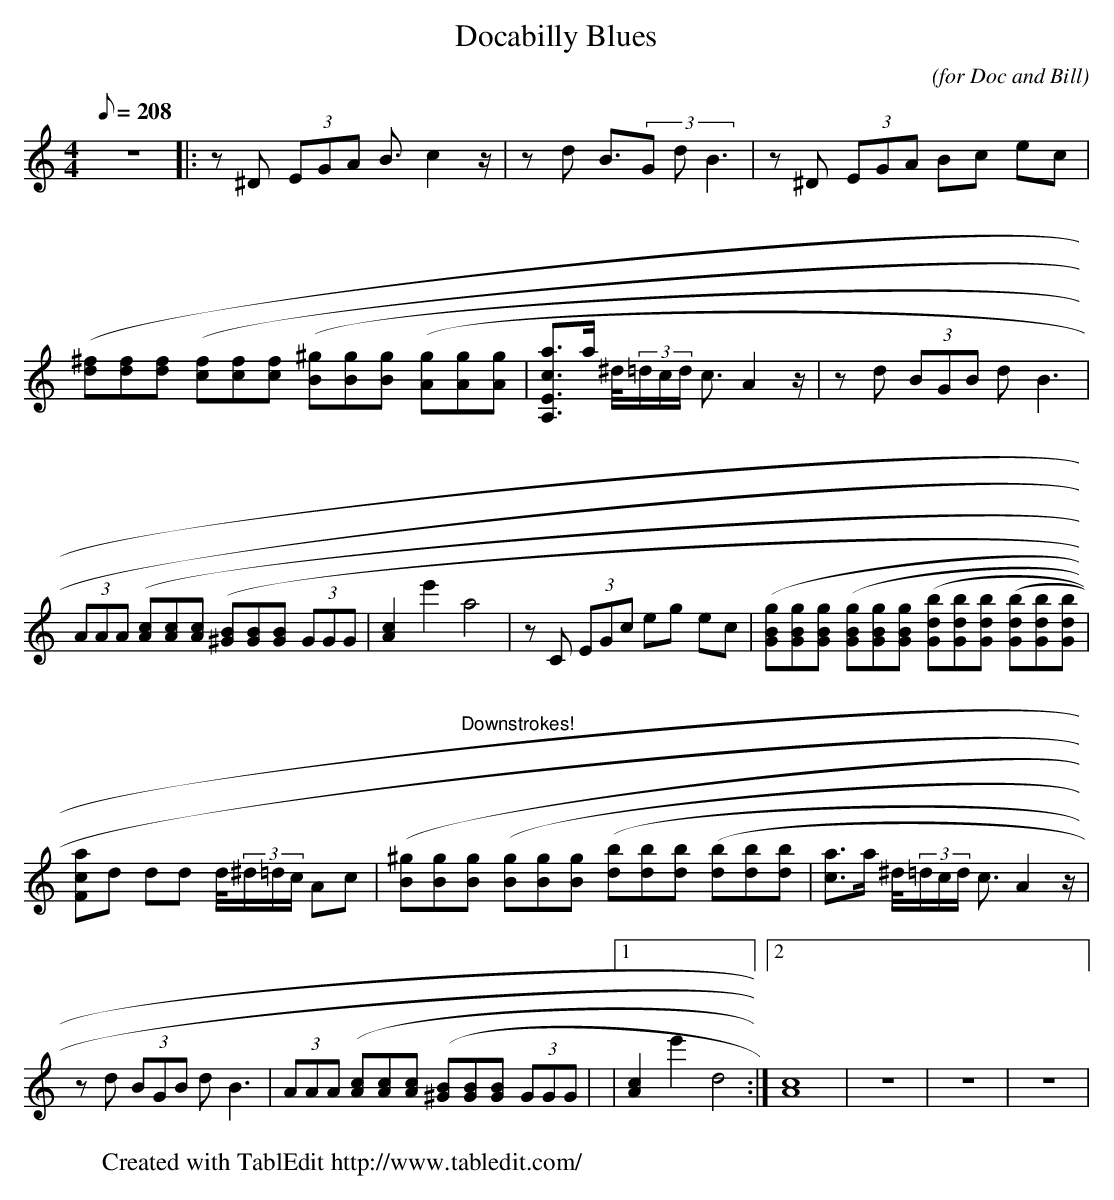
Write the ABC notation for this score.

X:1
T:Docabilly Blues
C:(for Doc and Bill)
L:1/8
Q:208
M:4/4
K:C
 z8 |: z^D (3EGA B3/2c2z/ | zd B3/2(3G dB3 | z^D (3EGA Bc ec | [(3^fd][fd][fd] [(3fc][fc][fc] [(3^gB][gB][gB] [(3gA][gA][gA] | \
 [a3/2c3/2E3/2A,3/2]a/ ^d/4(3=d/c/d/ c3/2A2z/ | zd (3BGB dB3 | (3AAA [(3cA][cA][cA] [(3B^G][BG][BG] (3GGG | \
 [c2A2] e'2 a4 | zC (3EGc eg ec | [(3gBG][gBG][gBG] [(3gBG][gBG][gBG] [(3bdG][bdG][bdG] [(3bdG][bdG][bdG] | \
 [acF]d dd d/4(3^d/=d/c/ Ac | [(3^gB][gB]"Downstrokes!"[gB] [(3gB][gB][gB] [(3bd][bd][bd] [(3bd][bd][bd] | \
 [a3/2c3/2]a/ ^d/4(3=d/c/d/ c3/2A2z/ | zd (3BGB dB3 | (3AAA [(3cA][cA][cA] [(3B^G][BG][BG] (3GGG | \
|1 [c2A2] e'2 d4 :|2 [c8A8] | z8 | z8 | z8 | \
W:Created with TablEdit http://www.tabledit.com/
